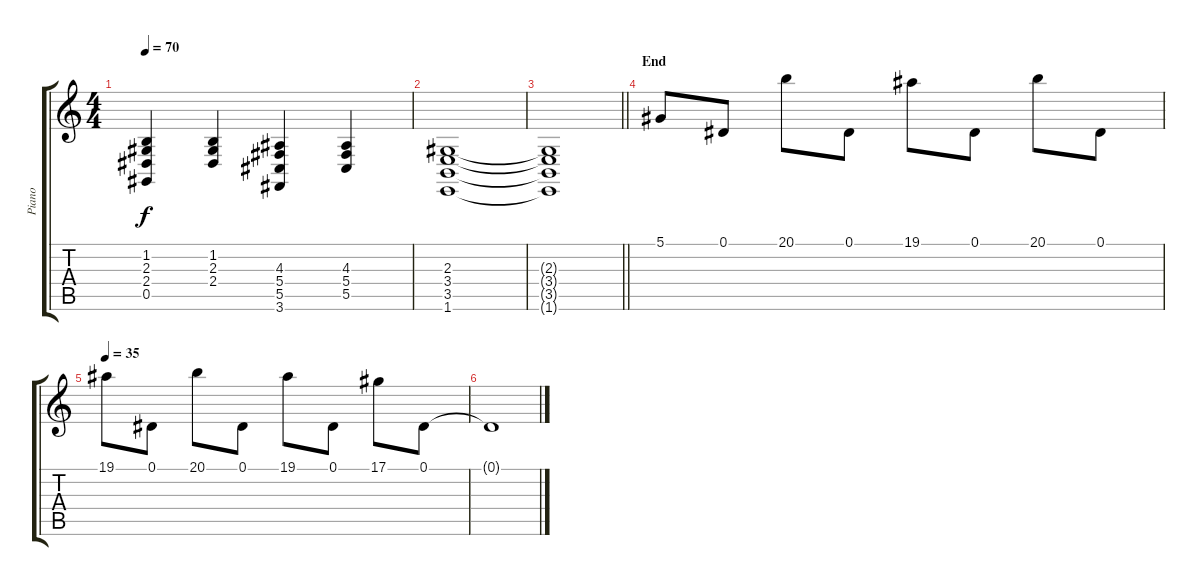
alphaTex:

\track ("Piano" "Piano") {instrument acousticgrandpiano}
\staff {score tabs}
\tuning (Eb4 Bb3 Gb3 Db3 Ab2 Eb2) {hide}
\ts (4 4)
\tempo 70
\clef g2
\ks c
(1.2 2.3 2.4 0.5).4{dy f} (1.2 2.3 2.4).4 (4.3 5.4 5.5 3.6).4 (4.3 5.4 5.5).4 |
(2.3 3.4 3.5 1.6).1 |
\barLineRight lightlight
(2.3{t} 3.4{t} 3.5{t} 1.6{t}).1 |
\section ("" "End")
5.1.8 0.1.8 20.1.8 0.1.8 19.1.8 0.1.8 20.1.8 0.1.8 |
\tempo 35
19.1.8 0.1.8 20.1.8 0.1.8 19.1.8 0.1.8 17.1.8 0.1.8 |
0.1{t}.1
